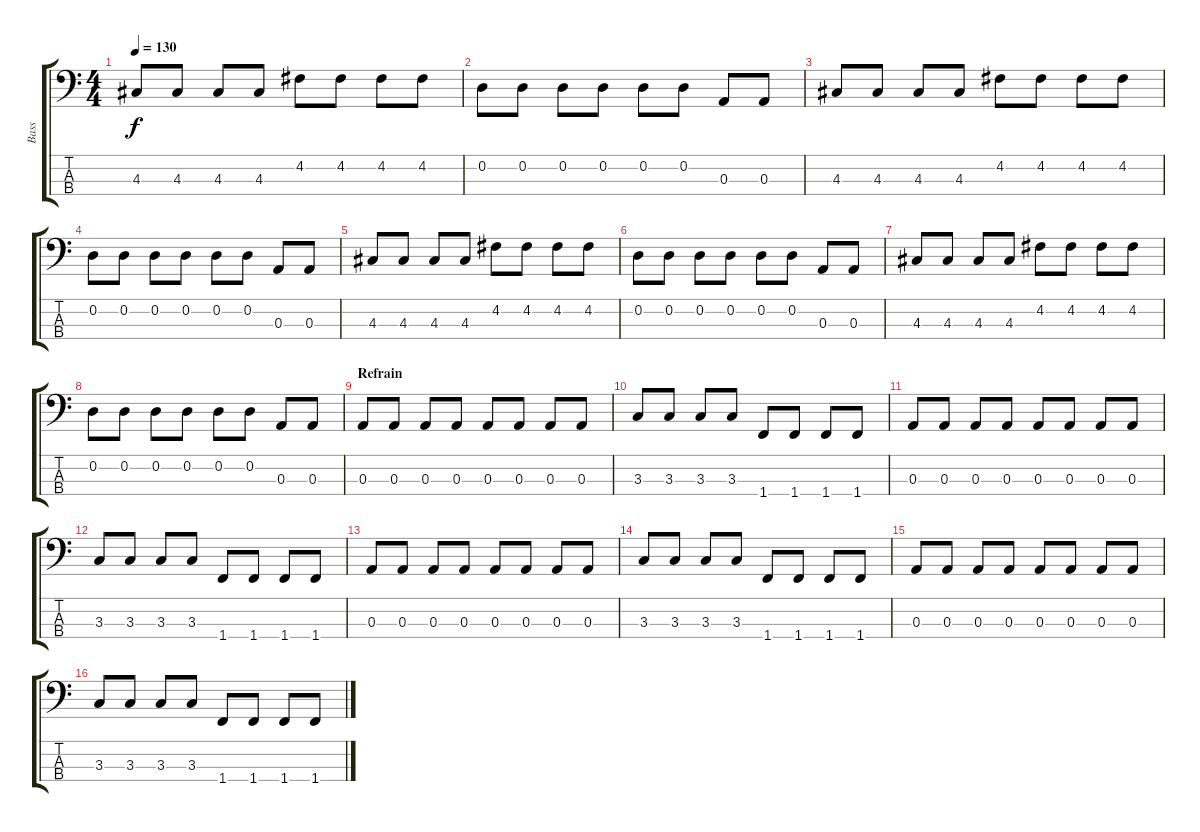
\track ("Bass" "Bass") {instrument electricbassfinger}
\staff {score tabs}
\tuning (G2 D2 A1 E1) {hide}
\ts (4 4)
\tempo 130
\clef f4
\ks c
4.3.8{dy f} 4.3.8 4.3.8 4.3.8 4.2.8 4.2.8 4.2.8 4.2.8 |
0.2.8 0.2.8 0.2.8 0.2.8 0.2.8 0.2.8 0.3.8 0.3.8 |
4.3.8 4.3.8 4.3.8 4.3.8 4.2.8 4.2.8 4.2.8 4.2.8 |
0.2.8 0.2.8 0.2.8 0.2.8 0.2.8 0.2.8 0.3.8 0.3.8 |
4.3.8 4.3.8 4.3.8 4.3.8 4.2.8 4.2.8 4.2.8 4.2.8 |
0.2.8 0.2.8 0.2.8 0.2.8 0.2.8 0.2.8 0.3.8 0.3.8 |
4.3.8 4.3.8 4.3.8 4.3.8 4.2.8 4.2.8 4.2.8 4.2.8 |
0.2.8 0.2.8 0.2.8 0.2.8 0.2.8 0.2.8 0.3.8 0.3.8 |
\section ("" "Refrain")
0.3.8 0.3.8 0.3.8 0.3.8 0.3.8 0.3.8 0.3.8 0.3.8 |
3.3.8 3.3.8 3.3.8 3.3.8 1.4.8 1.4.8 1.4.8 1.4.8 |
0.3.8 0.3.8 0.3.8 0.3.8 0.3.8 0.3.8 0.3.8 0.3.8 |
3.3.8 3.3.8 3.3.8 3.3.8 1.4.8 1.4.8 1.4.8 1.4.8 |
0.3.8 0.3.8 0.3.8 0.3.8 0.3.8 0.3.8 0.3.8 0.3.8 |
3.3.8 3.3.8 3.3.8 3.3.8 1.4.8 1.4.8 1.4.8 1.4.8 |
0.3.8 0.3.8 0.3.8 0.3.8 0.3.8 0.3.8 0.3.8 0.3.8 |
3.3.8 3.3.8 3.3.8 3.3.8 1.4.8 1.4.8 1.4.8 1.4.8
